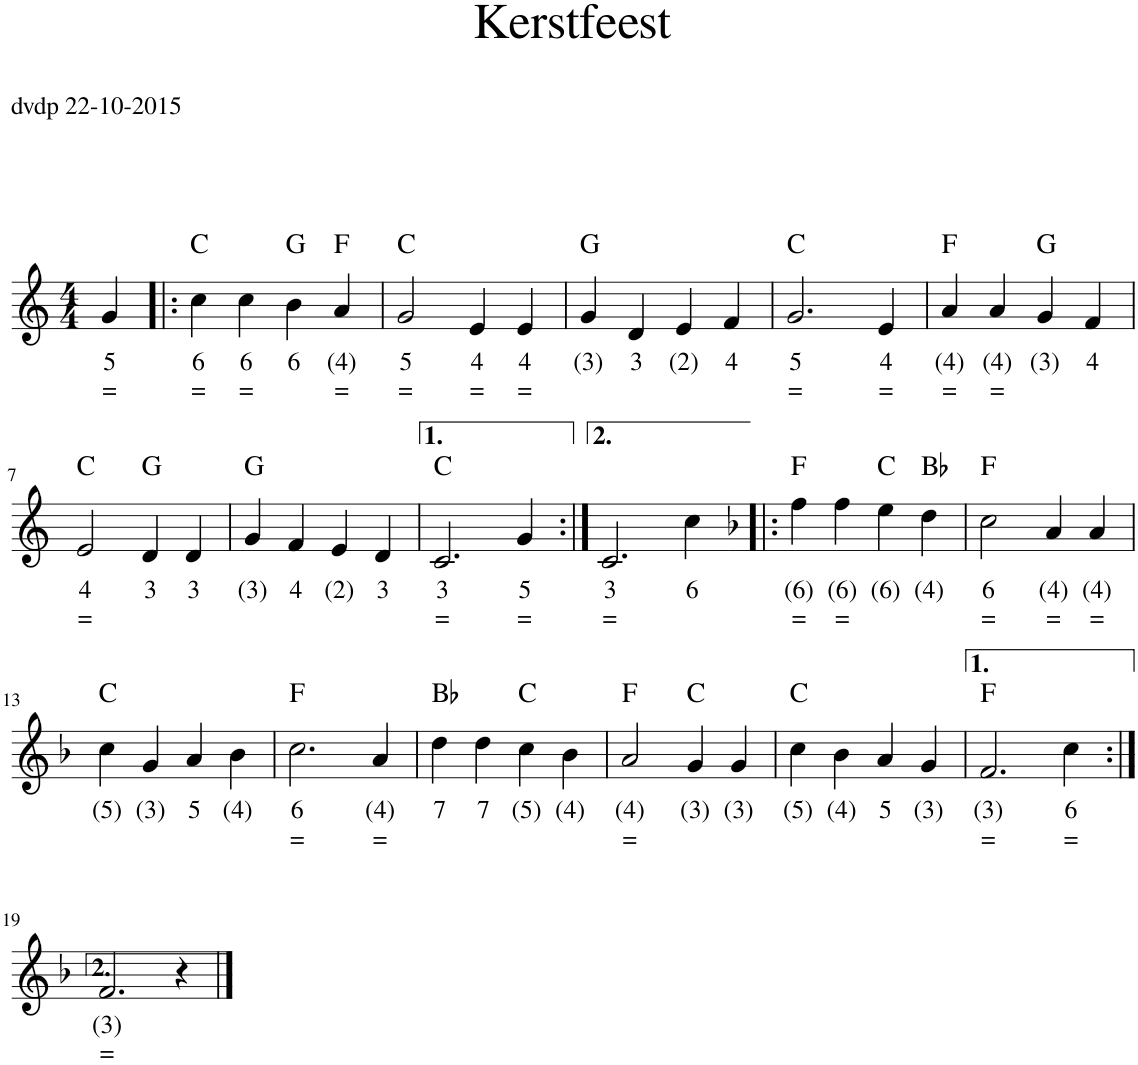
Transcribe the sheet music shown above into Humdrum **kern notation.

**kern	**text	**text	**harte
*part1	*part1	*part1	*part1
*staff1	*staff1	*staff1	*
*I"Stem	*	*	*
*I'Stem	*	*	*
*clefG2	*	*	*
*k[]	*	*	*
*M4/4	*	*	*
=1	=1	=1	=1
!	!LO:LY:b	!LO:LY:b	!
4g/	5	=	.
=2!|:	=2!|:	=2!|:	=2!|:
!	!LO:LY:b	!LO:LY:b	!
4cc\	6	=	C:maj
!	!LO:LY:b	!LO:LY:b	!
4cc\	6	=	.
!	!LO:LY:b	!	!
4b\	6	.	G:maj
!	!LO:LY:b	!LO:LY:b	!
4a/	(4)	=	F:maj
=3	=3	=3	=3
!	!LO:LY:b	!LO:LY:b	!
2g/	5	=	C:maj
!	!LO:LY:b	!LO:LY:b	!
4e/	4	=	.
!	!LO:LY:b	!LO:LY:b	!
4e/	4	=	.
=4	=4	=4	=4
!	!LO:LY:b	!	!
4g/	(3)	.	G:maj
!	!LO:LY:b	!	!
4d/	3	.	.
!	!LO:LY:b	!	!
4e/	(2)	.	.
!	!LO:LY:b	!	!
4f/	4	.	.
=5	=5	=5	=5
!	!LO:LY:b	!LO:LY:b	!
2.g/	5	=	C:maj
!	!LO:LY:b	!LO:LY:b	!
4e/	4	=	.
=6	=6	=6	=6
!	!LO:LY:b	!LO:LY:b	!
4a/	(4)	=	F:maj
!	!LO:LY:b	!LO:LY:b	!
4a/	(4)	=	.
!	!LO:LY:b	!	!
4g/	(3)	.	G:maj
!	!LO:LY:b	!	!
4f/	4	.	.
!!LO:LB:g=z
=7	=7	=7	=7
!	!LO:LY:b	!LO:LY:b	!
2e/	4	=	C:maj
!	!LO:LY:b	!	!
4d/	3	.	G:maj
!	!LO:LY:b	!	!
4d/	3	.	.
=8	=8	=8	=8
!	!LO:LY:b	!	!
4g/	(3)	.	G:maj
!	!LO:LY:b	!	!
4f/	4	.	.
!	!LO:LY:b	!	!
4e/	(2)	.	.
!	!LO:LY:b	!	!
4d/	3	.	.
=9	=9	=9	=9
!	!LO:LY:b	!LO:LY:b	!
2.c/	3	=	C:maj
!	!LO:LY:b	!LO:LY:b	!
4g/	5	=	.
=10:|!	=10:|!	=10:|!	=10:|!
!	!LO:LY:b	!LO:LY:b	!
2.c/	3	=	.
!	!LO:LY:b	!	!
4cc\	6	.	.
=11!|:	=11!|:	=11!|:	=11!|:
*k[b-]	*	*	*
!	!LO:LY:b	!LO:LY:b	!
4ff\	(6)	=	F:maj
!	!LO:LY:b	!LO:LY:b	!
4ff\	(6)	=	.
!	!LO:LY:b	!	!
4ee\	(6)	.	C:maj
!	!LO:LY:b	!	!
4dd\	(4)	.	Bb:maj
=12	=12	=12	=12
!	!LO:LY:b	!LO:LY:b	!
2cc\	6	=	F:maj
!	!LO:LY:b	!LO:LY:b	!
4a/	(4)	=	.
!	!LO:LY:b	!LO:LY:b	!
4a/	(4)	=	.
!!LO:LB:g=z
=13	=13	=13	=13
!	!LO:LY:b	!	!
4cc\	(5)	.	C:maj
!	!LO:LY:b	!	!
4g/	(3)	.	.
!	!LO:LY:b	!	!
4a/	5	.	.
!	!LO:LY:b	!	!
4b-\	(4)	.	.
=14	=14	=14	=14
!	!LO:LY:b	!LO:LY:b	!
2.cc\	6	=	F:maj
!	!LO:LY:b	!LO:LY:b	!
4a/	(4)	=	.
=15	=15	=15	=15
!	!LO:LY:b	!	!
4dd\	7	.	Bb:maj
!	!LO:LY:b	!	!
4dd\	7	.	.
!	!LO:LY:b	!	!
4cc\	(5)	.	C:maj
!	!LO:LY:b	!	!
4b-\	(4)	.	.
=16	=16	=16	=16
!	!LO:LY:b	!LO:LY:b	!
2a/	(4)	=	F:maj
!	!LO:LY:b	!	!
4g/	(3)	.	C:maj
!	!LO:LY:b	!	!
4g/	(3)	.	.
=17	=17	=17	=17
!	!LO:LY:b	!	!
4cc\	(5)	.	C:maj
!	!LO:LY:b	!	!
4b-\	(4)	.	.
!	!LO:LY:b	!	!
4a/	5	.	.
!	!LO:LY:b	!	!
4g/	(3)	.	.
=18	=18	=18	=18
!	!LO:LY:b	!LO:LY:b	!
2.f/	(3)	=	F:maj
!	!LO:LY:b	!LO:LY:b	!
4cc\	6	=	.
!!LO:LB:g=z
=19:|!	=19:|!	=19:|!	=19:|!
!	!LO:LY:b	!LO:LY:b	!
2.f/	(3)	=	.
4r	.	.	.
==	==	==	==
*-	*-	*-	*-
